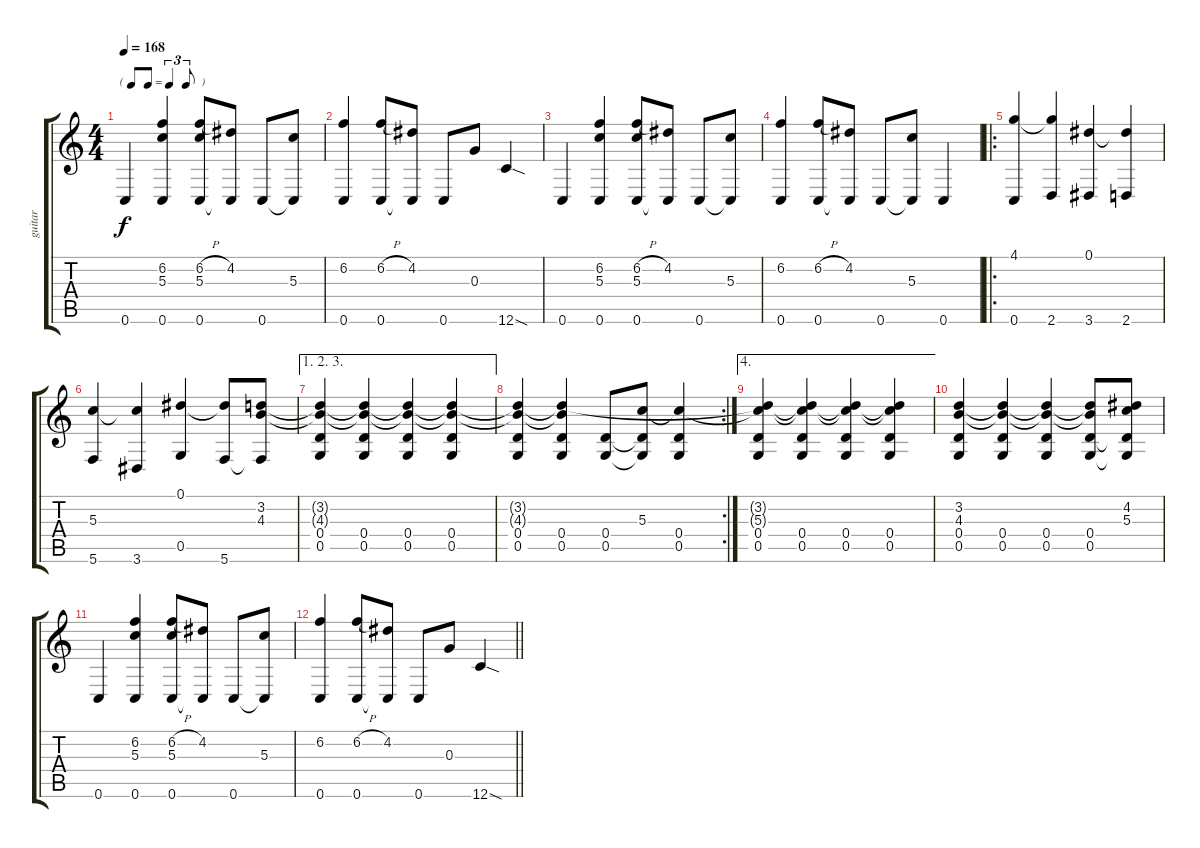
\track ("guitar" "guitar") {instrument acousticguitarsteel}
\staff {score tabs}
\tuning (Eb4 B3 G3 D3 G2 C2) {hide}
\ts (4 4)
\tf triplet8th
\tempo 168
\clef g2
\ks c
0.6.4{dy f} (6.2 5.3 0.6).4 (6.2{h} 5.3 0.6).8 (4.2 0.6{t}).8 0.6.8 (5.3 0.6{t}).8 |
(6.2 0.6).4 (6.2{h} 0.6).8 (4.2 0.6{t}).8 0.6.8 0.3.8 12.6{sod}.4 |
0.6.4 (6.2 5.3 0.6).4 (6.2{h} 5.3 0.6).8 (4.2 0.6{t}).8 0.6.8 (5.3 0.6{t}).8 |
(6.2 0.6).4 (6.2{h} 0.6).8 (4.2 0.6{t}).8 0.6.8 (5.3 0.6{t}).8 0.6.4 |
\ro
(4.1 0.6).4 (4.1{t} 2.6).4 (0.1 3.6).4 (0.1{t} 2.6).4 |
(5.3 5.6).4 (5.3{t} 3.6).4 (0.1 0.5).4 (0.1{t} 5.6).8 (3.2 4.3 5.6{t}).8 |
\ae (1 2 3)
(3.2{t} 4.3{t} 0.4 0.5).4 (3.2{t} 4.3{t} 0.4 0.5).4 (3.2{t} 4.3{t} 0.4 0.5).4 (3.2{t} 4.3{t} 0.4 0.5).4 |
\rc 2
(3.2{t} 4.3{t} 0.4 0.5).4 (3.2{t} 4.3{t} 0.4 0.5).4 (0.4 0.5).8 (5.3 0.4{t} 0.5{t}).8 (5.3{t} 0.4 0.5).4 |
\ae 4
(3.2{t} 5.3{t} 0.4 0.5).4 (3.2{t} 5.3{t} 0.4 0.5).4 (3.2{t} 5.3{t} 0.4 0.5).4 (3.2{t} 5.3{t} 0.4 0.5).4 |
(3.2 4.3 0.4 0.5).4 (3.2{t} 4.3{t} 0.4 0.5).4 (3.2{t} 4.3{t} 0.4 0.5).4 (3.2{t} 4.3{t} 0.4 0.5).8 (4.2 5.3 0.4{t} 0.5{t}).8 |
0.6.4 (6.2 5.3 0.6).4 (6.2{h} 5.3 0.6).8 (4.2 0.6{t}).8 0.6.8 (5.3 0.6{t}).8 |
\barLineRight lightlight
(6.2 0.6).4 (6.2{h} 0.6).8 (4.2 0.6{t}).8 0.6.8 0.3.8 12.6{sod}.4
